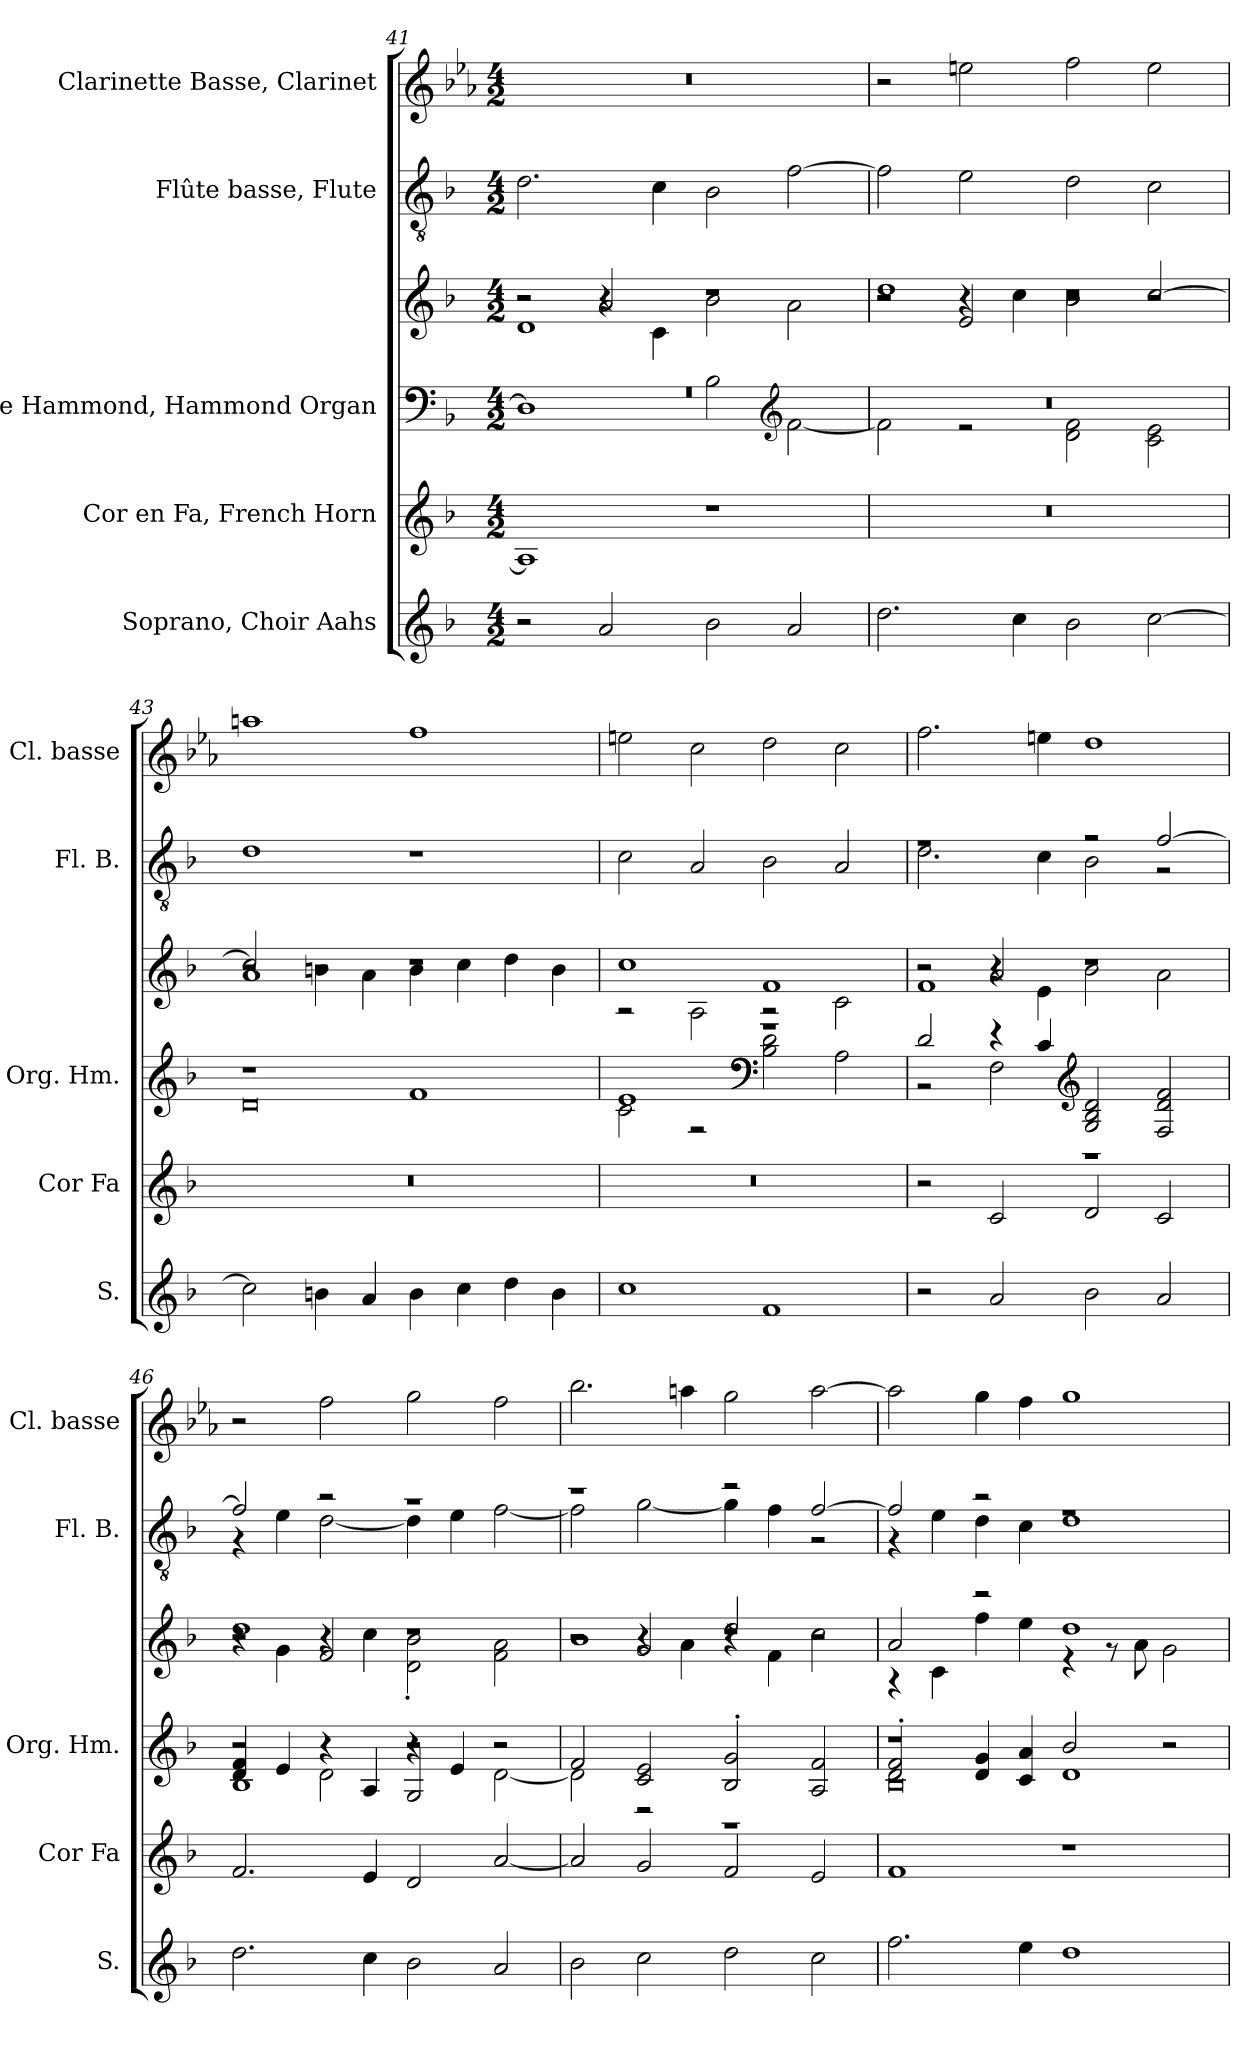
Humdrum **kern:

**kern	**kern	**kern	**kern	**kern	**kern
*part5	*part4	*part3	*part3	*part2	*part1
*staff6	*staff5	*staff4	*staff3	*staff2	*staff1
*I"Soprano, Choir Aahs	*I"Cor en Fa, French Horn	*I"Orgue Hammond, Hammond Organ	*	*I"Flûte basse, Flute	*I"Clarinette Basse, Clarinet
*I'S.	*I'Cor Fa	*I'Org. Hm.	*	*I'Fl. B.	*I'Cl. basse
!!LO:LB:g=z
*clefG2	*clefG2	*clefF4	*clefG2	*clefGv2	*clefG2
*	*ITrd4c7	*	*	*	*ITrd8c14
*k[b-]	*k[b-e-]	*k[b-]	*k[b-]	*k[b-]	*k[b-e-a-]
*M4/2	*M4/2	*M4/2	*M4/2	*M4/2	*M4/2
=41	=41	=41	=41	=41	=41
*	*	*^	*^	*	*
*	*	*	*	*	*^	*	*
2r	1D]	0r	1D]	2r	2r	1d	2.d\	0r
2a/	.	.	.	2a/	4r	.	.	.
.	.	.	.	.	4c\	.	4c\	.
2b-\	1r	.	2B-\	1r	2b-\	1r	2B-\	.
*	*	*clefG2	*	*	*	*	*	*
2a/	.	.	[2f\	.	2a\	.	[2f\	.
=42	=42	=42	=42	=42	=42	=42	=42	=42
2.dd\	0r	0r	2f\]	1dd	2r	2r	2f\]	2r
.	.	.	2r	.	4r	2e/	2e\	2en\
4cc\	.	.	.	.	4cc\	.	.	.
2b-\	.	.	2d\ 2f\	2r	2b-\	1r	2d\	2f\
[2cc\	.	.	2c\ 2e\	[2cc/	2r	.	2c\	2e\
=43	=43	=43	=43	=43	=43	=43	=43	=43
2cc\]	0r	1r	0d	2cc/]	2r	1a	1d	1an
4bn\	.	.	.	2r	4bn\	.	.	.
4a/	.	.	.	.	4a\	.	.	.
4b\	.	1f	.	1r	4b\	1r	1r	1f
4cc\	.	.	.	.	4cc\	.	.	.
4dd\	.	.	.	.	4dd\	.	.	.
4b\	.	.	.	.	4b\	.	.	.
*	*	*	*	*	*v	*v	*	*
=44	=44	=44	=44	=44	=44	=44	=44
1cc	0r	1e	2c\	1cc	2r	2c\	2en\
.	.	.	2r	.	2A\	2A/	2c\
*	*	*clefF4	*	*	*	*	*
1f	.	1r	2B-\ 2d\	1f	2r	2B-\	2d\
.	.	.	2A\	.	2c\	2A/	2c\
!!LO:PB:g=z
=45	=45	=45	=45	=45	=45	=45	=45
*	*	*	*	*	*^	*^	*
2r	2r	2d/	2r	2r	2r	1f	1r	2.d\	2.f\
2a/	2F/	4r	2F\	2a/	4r	.	.	.	.
.	.	4c/	.	.	4e\	.	.	4c\	4en\
*	*	*clefG2	*	*	*	*	*	*	*
2b-\	2G/	2G/ 2B-/ 2d/	1r	1r	2b-\	1r	2r	2B-\	1d
2a/	2F/	2F/ 2d/ 2f/	.	.	2a\	.	[2f/	2r	.
=46	=46	=46	=46	=46	=46	=46	=46	=46	=46
*	*	*	*^	*	*	*	*	*	*
2.dd\	2.B-/	4d/ 4f/	2r	1B-	1dd	4r	2r	2f/]	4r	2r
.	.	4e/	.	.	.	4g\	.	.	4e\	.
.	.	4r	2d\	.	.	4r	2f/	2r	[2d\	2f\
4cc\	4A/	4A/	.	.	.	4cc\	.	.	.	.
2b-\	2G/	4r	2r	2G/	1r	2d\' 2b-\'	1r	1r	4d\]	2g\
.	.	4e/	.	.	.	.	.	.	4e\	.
2a/	[2d/	2r	[2d\	2r	.	2f\ 2a\	.	.	[2f\	2f\
*	*	*	*v	*v	*	*	*	*	*	*
=47	=47	=47	=47	=47	=47	=47	=47	=47	=47
2b-\	2d/]	2f/	2d\]	1b-	2r	2r	1r	2f\]	2.b-\
2cc\	2c/	2c/ 2e/	2r	.	4r	2g/	.	[2g\	.
.	.	.	.	.	4a\	.	.	.	4an\
2dd\	2B-/	2B-/' 2g/'	1r	2dd/	4r	1r	2r	4g\]	2g\
.	.	.	.	.	4f\	.	.	4f\	.
2cc\	2A/	2A/ 2f/	.	2r	2cc\	.	[2f/	2r	[2a\
*	*	*	*	*	*v	*v	*	*	*
=48	=48	=48	=48	=48	=48	=48	=48	=48
*	*	*	*^	*	*	*	*	*
2.ff\	1B-	2d/' 2f/'	1r	0B-	2a/	4r	2f/]	4r	2a\]
.	.	.	.	.	.	4c\	.	4e\	.
.	.	4d/ 4g/	.	.	2r	4ff\	2r	4d\	4g\
4ee\	.	4c/ 4a/	.	.	.	4ee\	.	4c\	4f\
1dd	1r	2b-/	1d	.	1dd	4r	1r	1d	1g
.	.	.	.	.	.	8r	.	.	.
.	.	.	.	.	.	8a\	.	.	.
.	.	2r	.	.	.	2g\	.	.	.
*	*	*v	*v	*v	*	*	*v	*v	*
*	*	*	*v	*v	*	*
=	=	=	=	=	=
*-	*-	*-	*-	*-	*-
